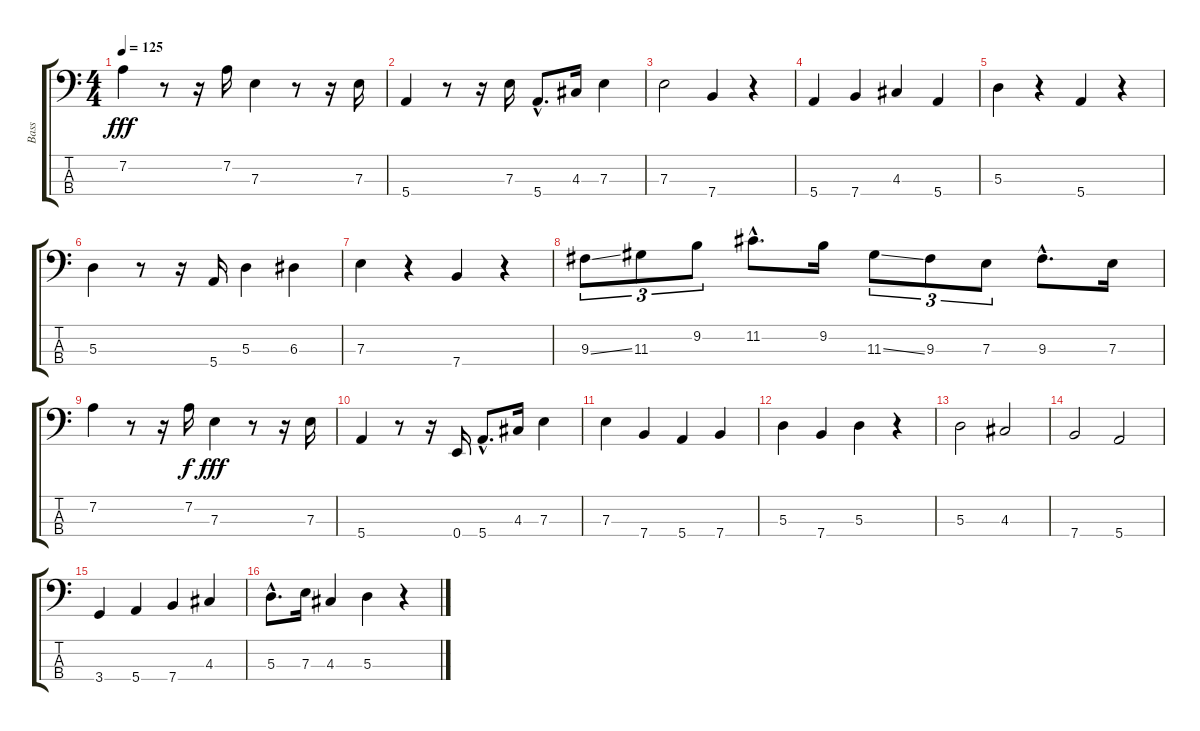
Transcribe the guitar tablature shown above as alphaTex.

\track ("Bass" "Bass") {instrument electricbassfinger}
\staff {score tabs}
\tuning (G2 D2 A1 E1) {hide}
\ts (4 4)
\tempo 125
\clef f4
\ks c
7.2.4{dy fff} r.8 r.16 7.2.16 7.3.4 r.8 r.16 7.3.16 |
5.4.4 r.8 r.16 7.3.16 5.4{hac}.8{d} 4.3.16 7.3.4 |
7.3.2 7.4.4 r.4 |
5.4.4 7.4.4 4.3.4 5.4.4 |
5.3.4 r.4 5.4.4 r.4 |
5.3.4 r.8 r.16 5.4.16 5.3.4 6.3.4 |
7.3.4 r.4 7.4.4 r.4 |
9.3{ss}.8{tu (3 2)} 11.3.8{tu (3 2)} 9.2.8{tu (3 2)} 11.2{hac}.8{d} 9.2.16 11.3{ss}.8{tu (3 2)} 9.3.8{tu (3 2)} 7.3.8{tu (3 2)} 9.3{hac}.8{d} 7.3.16 |
7.2.4 r.8 r.16 7.2.16{dy f} 7.3.4{dy fff} r.8 r.16 7.3.16 |
5.4.4 r.8 r.16 0.4.16 5.4{hac}.8{d} 4.3.16 7.3.4 |
7.3.4 7.4.4 5.4.4 7.4.4 |
5.3.4 7.4.4 5.3.4 r.4 |
5.3.2 4.3.2 |
7.4.2 5.4.2 |
3.4.4 5.4.4 7.4.4 4.3.4 |
5.3{hac}.8{d} 7.3.16 4.3.4 5.3.4 r.4
